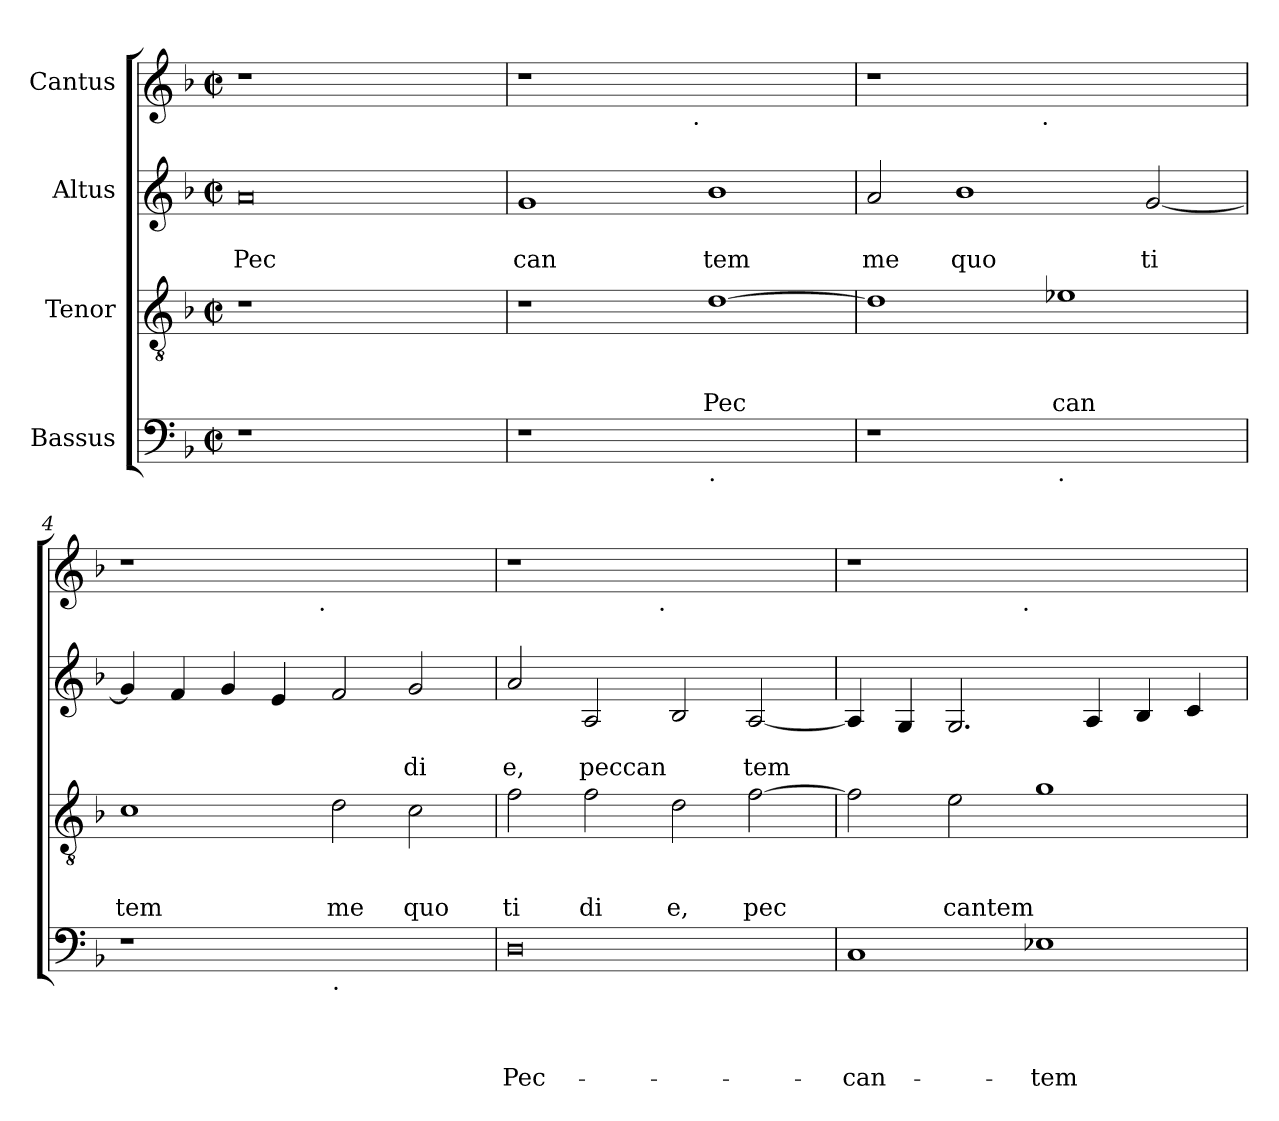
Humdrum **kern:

**kern	**text	**text	**text	**text	**kern	**text	**text	**text	**kern	**text	**text	**kern
*part4	*part4	*part4	*part4	*part4	*part3	*part3	*part3	*part3	*part2	*part2	*part2	*part1
*staff4	*staff4	*staff4	*staff4	*staff4	*staff3	*staff3	*staff3	*staff3	*staff2	*staff2	*staff2	*staff1
*I"Bassus	*	*	*	*	*I"Tenor	*	*	*	*I"Altus	*	*	*I"Cantus
*clefF4	*	*	*	*	*clefGv2	*	*	*	*clefG2	*	*	*clefG2
*k[b-]	*	*	*	*	*k[b-]	*	*	*	*k[b-]	*	*	*k[b-]
*F:	*	*	*	*	*F:	*	*	*	*F:	*	*	*F:
*M2/2	*	*	*	*	*M2/2	*	*	*	*M2/2	*	*	*M2/2
*met(c|)	*	*	*	*	*met(c|)	*	*	*	*met(c|)	*	*	*met(c|)
=1	=1	=1	=1	=1	=1	=1	=1	=1	=1	=1	=1	=1
!	!	!	!	!	!	!	!	!	!	!	!LO:LY:b	!
1r	.	.	.	.	1r	.	.	.	0a	.	Pec	1r
1ryy	.	.	.	.	1ryy	.	.	.	.	.	.	1ryy
=2	=2	=2	=2	=2	=2	=2	=2	=2	=2	=2	=2	=2
!	!	!	!	!	!	!	!	!	!	!	!LO:LY:b	!
*	*	*	*	*	*	*	*	*	*	*	*	*^
1r	.	.	.	.	1r	.	.	.	1g	.	can	1r	2ryy
.	.	.	.	.	.	.	.	.	.	.	.	.	4...ryy
!	!	!	!	!	!	!	!	!	!	!	!	!	!LO:TX:b:t=.
.	.	.	.	.	.	.	.	.	.	.	.	.	1ryy
!LO:TX:b:t=.	!	!	!	!	!	!	!	!	!	!	!	!	!
!	!	!	!	!	!	!	!	!LO:LY:b	!	!	!LO:LY:b	!	!
1ryy	.	.	.	.	[>1d	.	.	Pec	1b-	.	tem	1ryy	.
.	.	.	.	.	.	.	.	.	.	.	.	.	32ryy
=3	=3	=3	=3	=3	=3	=3	=3	=3	=3	=3	=3	=3	=3
!	!	!	!	!	!	!	!	!	!	!	!LO:LY:b	!	!
1r	.	.	.	.	1d]	.	.	.	2a/	.	me	1r	2ryy
!	!	!	!	!	!	!	!	!	!	!	!LO:LY:b	!	!
.	.	.	.	.	.	.	.	.	1b-	.	quo	.	4...ryy
!	!	!	!	!	!	!	!	!	!	!	!	!	!LO:TX:b:t=.
.	.	.	.	.	.	.	.	.	.	.	.	.	1ryy
!LO:TX:b:t=.	!	!	!	!	!	!	!	!	!	!	!	!	!
!	!	!	!	!	!	!	!	!LO:LY:b	!	!	!	!	!
1ryy	.	.	.	.	1e-X	.	.	can	.	.	.	1ryy	.
!	!	!	!	!	!	!	!	!	!	!	!LO:LY:b	!	!
.	.	.	.	.	.	.	.	.	[<2g/	.	ti	.	.
.	.	.	.	.	.	.	.	.	.	.	.	.	32ryy
=4	=4	=4	=4	=4	=4	=4	=4	=4	=4	=4	=4	=4	=4
!	!	!	!	!	!	!	!	!LO:LY:b	!	!	!	!	!
1r	.	.	.	.	1c	.	.	tem	4g/]	.	.	1r	2ryy
.	.	.	.	.	.	.	.	.	4f/	.	.	.	.
.	.	.	.	.	.	.	.	.	4g/	.	.	.	4...ryy
.	.	.	.	.	.	.	.	.	4e/	.	.	.	.
!	!	!	!	!	!	!	!	!	!	!	!	!	!LO:TX:b:t=.
.	.	.	.	.	.	.	.	.	.	.	.	.	1ryy
!LO:TX:b:t=.	!	!	!	!	!	!	!	!	!	!	!	!	!
!	!	!	!	!	!	!	!	!LO:LY:b	!	!	!	!	!
1ryy	.	.	.	.	2d\	.	.	me	2f/	.	.	1ryy	.
!	!	!	!	!	!	!	!	!LO:LY:b	!	!	!LO:LY:b	!	!
.	.	.	.	.	2c\	.	.	quo	2g/	.	di	.	.
.	.	.	.	.	.	.	.	.	.	.	.	.	32ryy
=5	=5	=5	=5	=5	=5	=5	=5	=5	=5	=5	=5	=5	=5
!	!	!	!	!LO:LY:b	!	!	!	!LO:LY:b	!	!	!LO:LY:b	!	!
0D	.	.	.	Pec-	2f\	.	.	ti	2a/	.	e,	1r	2ryy
!	!	!	!	!	!	!	!	!LO:LY:b	!	!	!LO:LY:b	!	!
.	.	.	.	.	2f\	.	.	di	2A/	.	peccan	.	4...ryy
!	!	!	!	!	!	!	!	!	!	!	!	!	!LO:TX:b:t=.
.	.	.	.	.	.	.	.	.	.	.	.	.	1ryy
!	!	!	!	!	!	!	!	!LO:LY:b	!	!	!	!	!
.	.	.	.	.	2d\	.	.	e,	2B-/	.	.	1ryy	.
!	!	!	!	!	!	!	!	!LO:LY:b	!	!	!LO:LY:b	!	!
.	.	.	.	.	[>2f\	.	.	pec	[<2A/	.	tem	.	.
.	.	.	.	.	.	.	.	.	.	.	.	.	32ryy
=6	=6	=6	=6	=6	=6	=6	=6	=6	=6	=6	=6	=6	=6
!	!	!	!	!LO:LY:b	!	!	!	!	!	!	!	!	!
1C	.	.	.	-can-	2f\]	.	.	.	4A/]	.	.	1r	2ryy
.	.	.	.	.	.	.	.	.	4G/	.	.	.	.
!	!	!	!	!	!	!	!	!LO:LY:b	!	!	!	!	!
.	.	.	.	.	2e\	.	.	cantem	2.G/	.	.	.	4...ryy
!	!	!	!	!	!	!	!	!	!	!	!	!	!LO:TX:b:t=.
.	.	.	.	.	.	.	.	.	.	.	.	.	1ryy
!	!	!	!	!LO:LY:b	!	!	!	!	!	!	!	!	!
1E-X	.	.	.	-tem	1g	.	.	.	.	.	.	1ryy	.
.	.	.	.	.	.	.	.	.	4A/	.	.	.	.
.	.	.	.	.	.	.	.	.	4B-/	.	.	.	.
.	.	.	.	.	.	.	.	.	4c/	.	.	.	.
.	.	.	.	.	.	.	.	.	.	.	.	.	32ryy
*	*	*	*	*	*	*	*	*	*	*	*	*v	*v
=	=	=	=	=	=	=	=	=	=	=	=	=
*-	*-	*-	*-	*-	*-	*-	*-	*-	*-	*-	*-	*-
